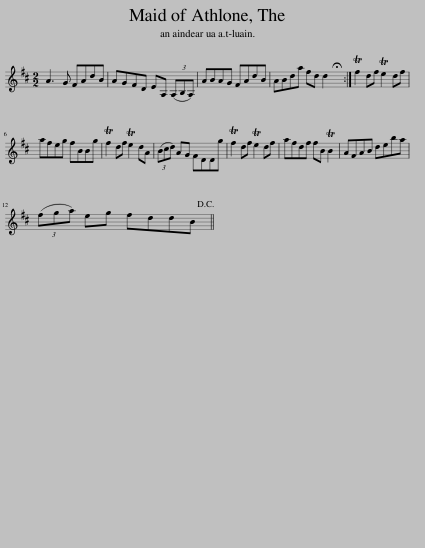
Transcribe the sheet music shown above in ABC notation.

X:1
L:1/8
M:2/2
I:linebreak $
K:D
V:1 treble
V:1
 A3 G FAdB | AGFD EA, (3(A,B,A,) | ABAG FAdB | ABda fd d2 !fermata!x :| Tf2 df Te2 df |$ %5
 afeg fBBg | Tf2 df Te2 dA | (3(Bcd) AG FDDg | Tf2 df Te2 df | afdf fB TB2 | %10
 AFAB deba |$ (3(fga) eg fddB!D.C.! || %12
